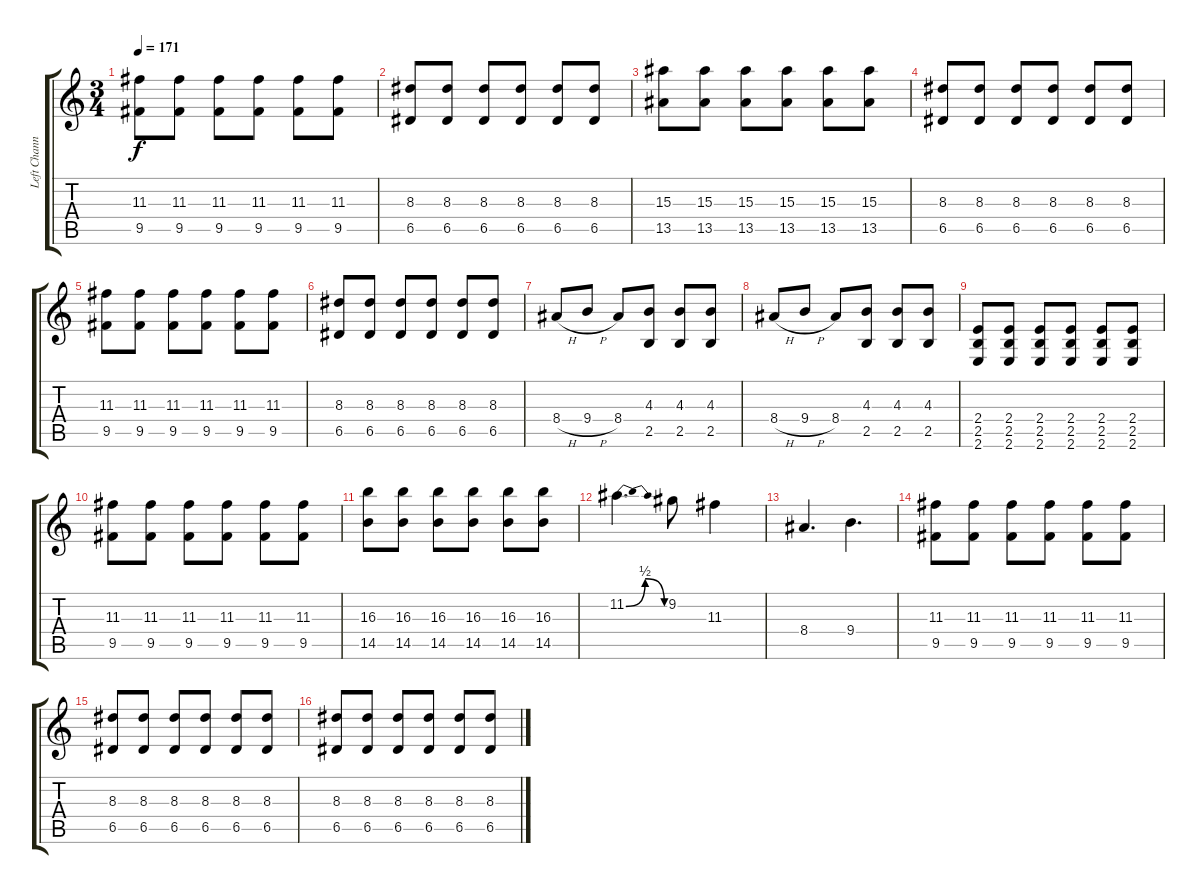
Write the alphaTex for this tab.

\track ("Left Channel" "Left Chann") {instrument distortionguitar}
\staff {score tabs}
\tuning (E4 B3 G3 D3 A2 D2) {hide}
\ts (3 4)
\tempo 171
\clef g2
\ks c
(11.3 9.5).8{dy f} (11.3 9.5).8 (11.3 9.5).8 (11.3 9.5).8 (11.3 9.5).8 (11.3 9.5).8 |
(8.3 6.5).8 (8.3 6.5).8 (8.3 6.5).8 (8.3 6.5).8 (8.3 6.5).8 (8.3 6.5).8 |
(15.3 13.5).8 (15.3 13.5).8 (15.3 13.5).8 (15.3 13.5).8 (15.3 13.5).8 (15.3 13.5).8 |
(8.3 6.5).8 (8.3 6.5).8 (8.3 6.5).8 (8.3 6.5).8 (8.3 6.5).8 (8.3 6.5).8 |
(11.3 9.5).8 (11.3 9.5).8 (11.3 9.5).8 (11.3 9.5).8 (11.3 9.5).8 (11.3 9.5).8 |
(8.3 6.5).8 (8.3 6.5).8 (8.3 6.5).8 (8.3 6.5).8 (8.3 6.5).8 (8.3 6.5).8 |
8.4{h}.8 9.4{h}.8 8.4.8 (4.3 2.5).8 (4.3 2.5).8 (4.3 2.5).8 |
8.4{h}.8 9.4{h}.8 8.4.8 (4.3 2.5).8 (4.3 2.5).8 (4.3 2.5).8 |
(2.4 2.5 2.6).8 (2.4 2.5 2.6).8 (2.4 2.5 2.6).8 (2.4 2.5 2.6).8 (2.4 2.5 2.6).8 (2.4 2.5 2.6).8 |
(11.3 9.5).8 (11.3 9.5).8 (11.3 9.5).8 (11.3 9.5).8 (11.3 9.5).8 (11.3 9.5).8 |
(16.3 14.5).8 (16.3 14.5).8 (16.3 14.5).8 (16.3 14.5).8 (16.3 14.5).8 (16.3 14.5).8 |
11.2{be (bendrelease 0 0 30 2 30 2 60 0)}.4{d} 9.2.8 11.3.4 |
8.4.4{d} 9.4.4{d} |
(11.3 9.5).8 (11.3 9.5).8 (11.3 9.5).8 (11.3 9.5).8 (11.3 9.5).8 (11.3 9.5).8 |
(8.3 6.5).8 (8.3 6.5).8 (8.3 6.5).8 (8.3 6.5).8 (8.3 6.5).8 (8.3 6.5).8 |
(8.3 6.5).8 (8.3 6.5).8 (8.3 6.5).8 (8.3 6.5).8 (8.3 6.5).8 (8.3 6.5).8
